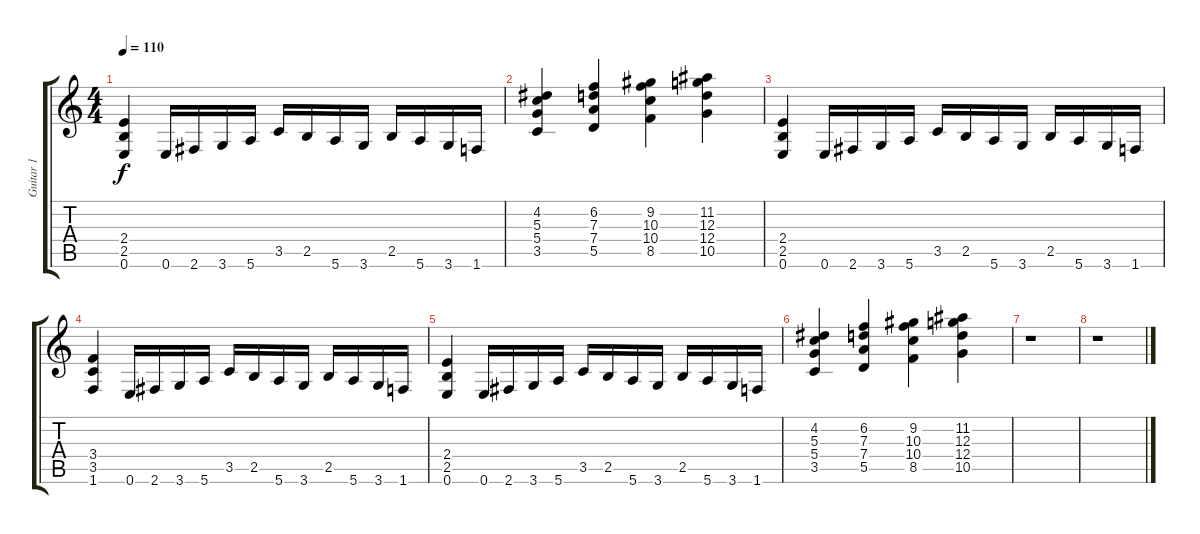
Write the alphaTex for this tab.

\track ("Guitar 1" "Guitar 1") {instrument overdrivenguitar}
\staff {score tabs}
\tuning (E4 B3 G3 D3 A2 E2) {hide}
\ts (4 4)
\tempo 110
\clef g2
\ks c
(2.4 2.5 0.6).4{dy f} 0.6.16 2.6.16 3.6.16 5.6.16 3.5.16 2.5.16 5.6.16 3.6.16 2.5.16 5.6.16 3.6.16 1.6.16 |
(4.2 5.3 5.4 3.5).4 (6.2 7.3 7.4 5.5).4 (9.2 10.3 10.4 8.5).4 (11.2 12.3 12.4 10.5).4 |
(2.4 2.5 0.6).4 0.6.16 2.6.16 3.6.16 5.6.16 3.5.16 2.5.16 5.6.16 3.6.16 2.5.16 5.6.16 3.6.16 1.6.16 |
(3.4 3.5 1.6).4 0.6.16 2.6.16 3.6.16 5.6.16 3.5.16 2.5.16 5.6.16 3.6.16 2.5.16 5.6.16 3.6.16 1.6.16 |
(2.4 2.5 0.6).4 0.6.16 2.6.16 3.6.16 5.6.16 3.5.16 2.5.16 5.6.16 3.6.16 2.5.16 5.6.16 3.6.16 1.6.16 |
(4.2 5.3 5.4 3.5).4 (6.2 7.3 7.4 5.5).4 (9.2 10.3 10.4 8.5).4 (11.2 12.3 12.4 10.5).4 |
r.1 |
r.1
